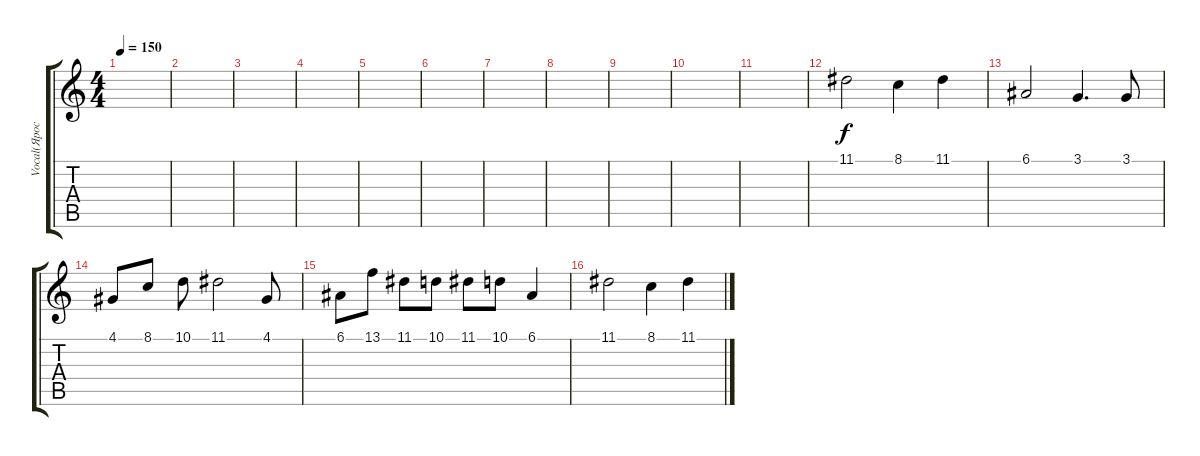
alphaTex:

\track ("Vocal(Ярослав)" "Vocal(Ярос") {instrument baritonesax}
\staff {score tabs}
\tuning (E4 B3 G3 D3 A2 E2) {hide}
\ts (4 4)
\tempo 150
\clef g2
\ks c
|
|
|
|
|
|
|
|
|
|
|
11.1.2 8.1.4 11.1.4 |
6.1.2 3.1.4{d} 3.1.8 |
4.1.8 8.1.8 10.1.8 11.1.2 4.1.8 |
6.1.8 13.1.8 11.1.8 10.1.8 11.1.8 10.1.8 6.1.4 |
11.1.2 8.1.4 11.1.4
